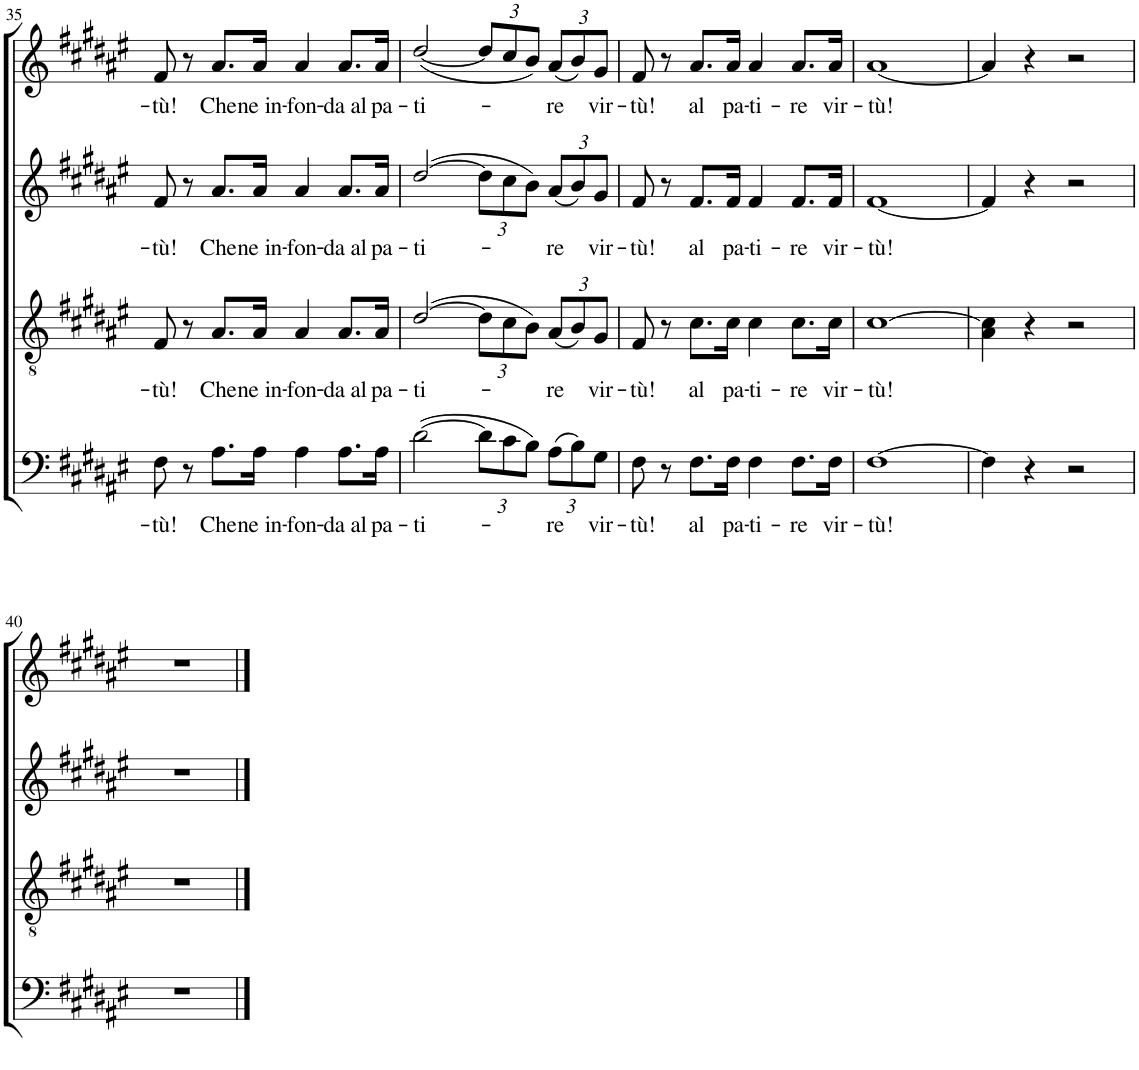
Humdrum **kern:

**kern	**text	**kern	**text	**kern	**text	**kern	**text
*part4	*part4	*part3	*part3	*part2	*part2	*part1	*part1
*staff4	*staff4	*staff3	*staff3	*staff2	*staff2	*staff1	*staff1
*I"Bass	*	*I"Tenor	*	*I"Alto	*	*I"Soprano	*
!!LO:PB:g=z
*clefF4	*	*clefGv2	*	*clefG2	*	*clefG2	*
*	*	*	*	*	*	*Trd1c2	*
*k[f#c#g#d#a#e#]	*	*k[f#c#g#d#a#e#]	*	*k[f#c#g#d#a#e#]	*	*k[f#c#g#d#a#e#]	*
*F#:	*	*F#:	*	*F#:	*	*F#:	*
*M4/4	*	*M4/4	*	*M4/4	*	*M4/4	*
*met(c)	*	*met(c)	*	*met(c)	*	*met(c)	*
=35	=35	=35	=35	=35	=35	=35	=35
!	!LO:LY:b	!	!LO:LY:b	!	!LO:LY:b	!	!LO:LY:b
8F#\	-tù!	8F#/	-tù!	8f#/	-tù!	8f#/	-tù!
8r	.	8r	.	8r	.	8r	.
!	!LO:LY:b	!	!LO:LY:b	!	!LO:LY:b	!	!LO:LY:b
8.A#\L	Che	8.A#/L	Che	8.a#/L	Che	8.a#/L	Che
!	!LO:LY:b	!	!LO:LY:b	!	!LO:LY:b	!	!LO:LY:b
16A#\Jk	ne in-	16A#/Jk	ne in-	16a#/Jk	ne in-	16a#/Jk	ne in-
!	!LO:LY:b	!	!LO:LY:b	!	!LO:LY:b	!	!LO:LY:b
4A#\	-fon-	4A#/	-fon-	4a#/	-fon-	4a#/	-fon-
!	!LO:LY:b	!	!LO:LY:b	!	!LO:LY:b	!	!LO:LY:b
8.A#\L	-da al	8.A#/L	-da al	8.a#/L	-da al	8.a#/L	-da al
!	!LO:LY:b	!	!LO:LY:b	!	!LO:LY:b	!	!LO:LY:b
16A#\Jk	pa-	16A#/Jk	pa-	16a#/Jk	pa-	16a#/Jk	pa-
=36	=36	=36	=36	=36	=36	=36	=36
!	!LO:LY:b	!	!LO:LY:b	!	!LO:LY:b	!	!LO:LY:b
([2d#\	-ti-	([2d#/	-ti-	([2dd#/	-ti-	([2dd#/	-ti-
*Xbrackettup	*	*Xbrackettup	*	*Xbrackettup	*	*Xbrackettup	*
12d#\L]	.	12d#\L]	.	12dd#\L]	.	12dd#/L]	.
12c#\	.	12c#\	.	12cc#\	.	12cc#/	.
12B\J)	.	12B\J)	.	12b\J)	.	12b/J)	.
!	!LO:LY:b	!	!LO:LY:b	!	!LO:LY:b	!	!LO:LY:b
(12A#\L	-re	(12A#/L	-re	(12a#/L	-re	(12a#/L	-re
12B\)	.	12B/)	.	12b/)	.	12b/)	.
!	!LO:LY:b	!	!LO:LY:b	!	!LO:LY:b	!	!LO:LY:b
12G#\J	vir-	12G#/J	vir-	12g#/J	vir-	12g#/J	vir-
=37	=37	=37	=37	=37	=37	=37	=37
!	!LO:LY:b	!	!LO:LY:b	!	!LO:LY:b	!	!LO:LY:b
8F#\	-tù!	8F#/	-tù!	8f#/	-tù!	8f#/	-tù!
8r	.	8r	.	8r	.	8r	.
!	!LO:LY:b	!	!LO:LY:b	!	!LO:LY:b	!	!LO:LY:b
8.F#\L	al	8.c#\L	al	8.f#/L	al	8.a#/L	al
!	!LO:LY:b	!	!LO:LY:b	!	!LO:LY:b	!	!LO:LY:b
16F#\Jk	pa-	16c#\Jk	pa-	16f#/Jk	pa-	16a#/Jk	pa-
!	!LO:LY:b	!	!LO:LY:b	!	!LO:LY:b	!	!LO:LY:b
4F#\	-ti-	4c#\	-ti-	4f#/	-ti-	4a#/	-ti-
!	!LO:LY:b	!	!LO:LY:b	!	!LO:LY:b	!	!LO:LY:b
8.F#\L	-re	8.c#\L	-re	8.f#/L	-re	8.a#/L	-re
!	!LO:LY:b	!	!LO:LY:b	!	!LO:LY:b	!	!LO:LY:b
16F#\Jk	vir-	16c#\Jk	vir-	16f#/Jk	vir-	16a#/Jk	vir-
=38	=38	=38	=38	=38	=38	=38	=38
!	!LO:LY:b	!	!LO:LY:b	!	!LO:LY:b	!	!LO:LY:b
[1F#	-tù!	[1c#	-tù!	[1f#	-tù!	[1a#	-tù!
=39	=39	=39	=39	=39	=39	=39	=39
4F#\]	.	4A#\ 4c#\]	.	4f#/]	.	4a#/]	.
4r	.	4r	.	4r	.	4r	.
2r	.	2r	.	2r	.	2r	.
!!LO:LB:g=z
=40	=40	=40	=40	=40	=40	=40	=40
1r	.	1r	.	1r	.	1r	.
==	==	==	==	==	==	==	==
*-	*-	*-	*-	*-	*-	*-	*-
